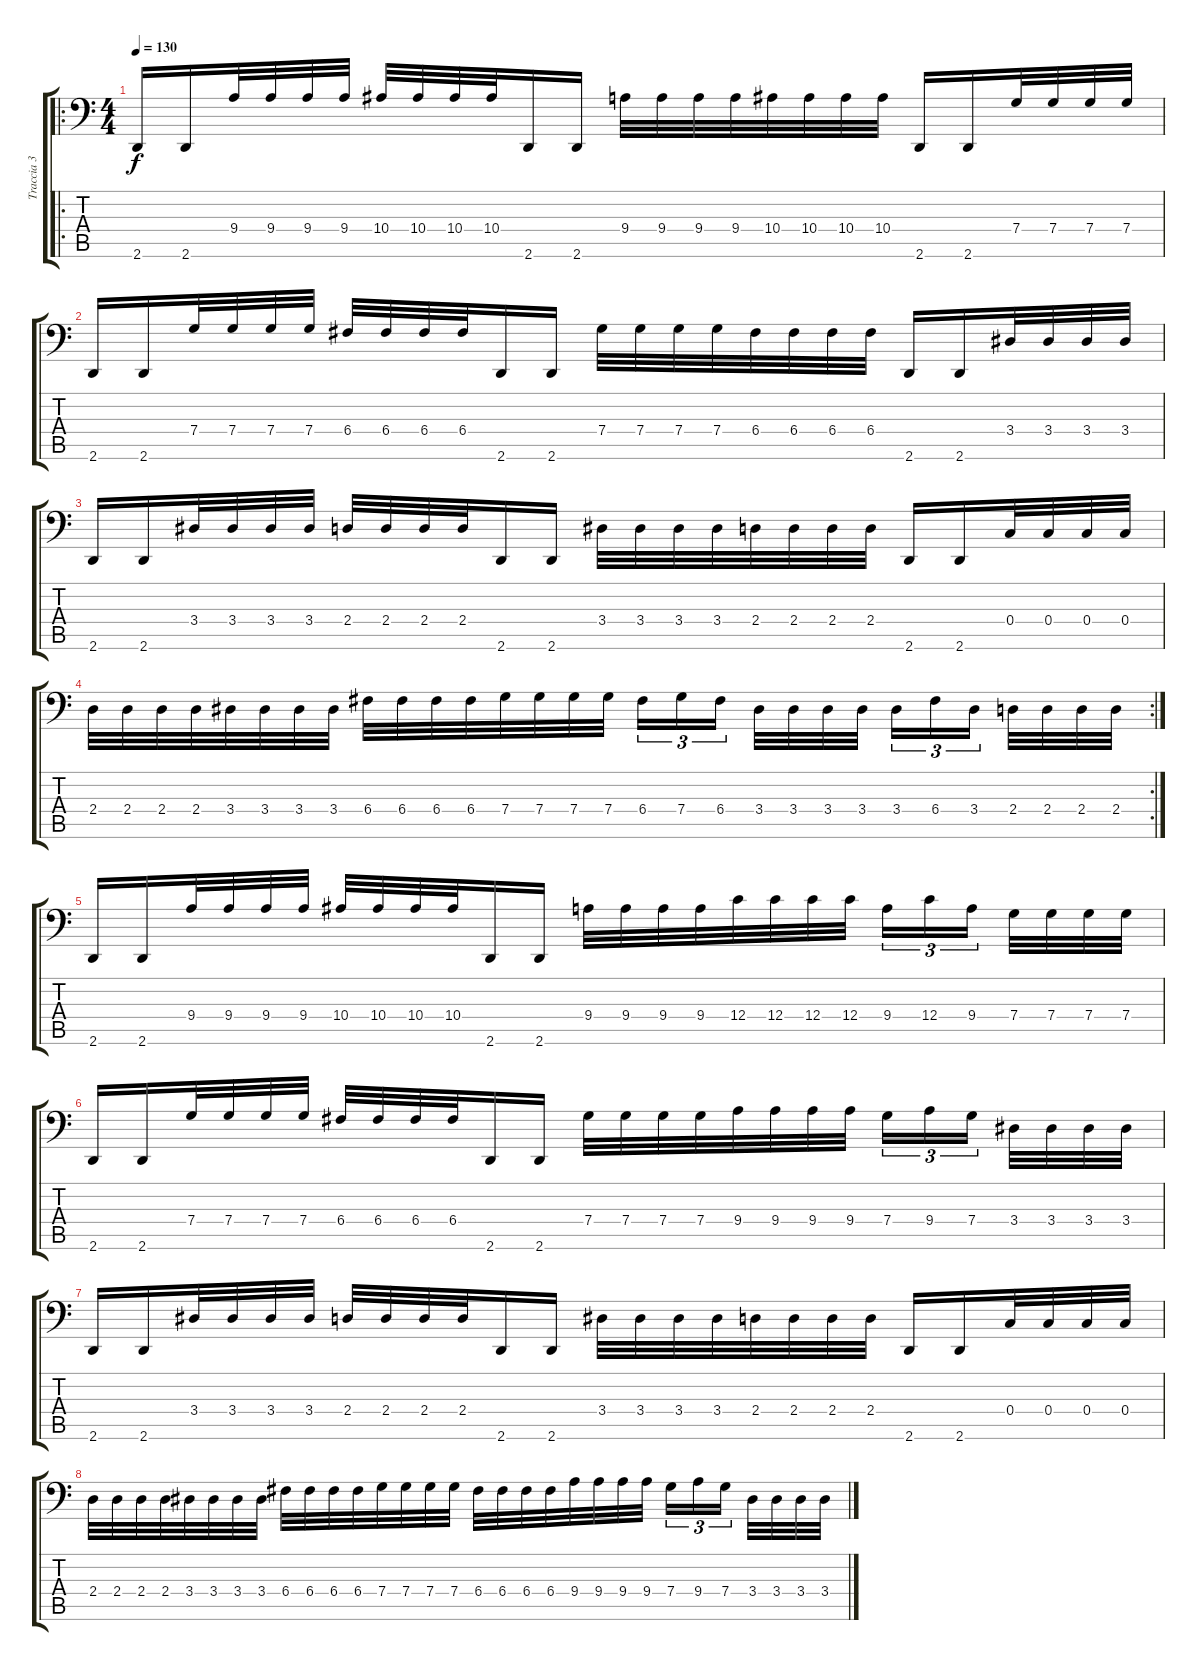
\track ("Traccia 3" "Traccia 3") {instrument electricbasspick}
\staff {score tabs}
\tuning (Eb3 Bb2 F2 C2 G1 C1) {hide}
\ro
\ts (4 4)
\tempo 130
\clef f4
\ks c
2.6.16{dy f} 2.6.16 9.4.32 9.4.32 9.4.32 9.4.32 10.4.32 10.4.32 10.4.32 10.4.32 2.6.16 2.6.16 9.4.32 9.4.32 9.4.32 9.4.32 10.4.32 10.4.32 10.4.32 10.4.32 2.6.16 2.6.16 7.4.32 7.4.32 7.4.32 7.4.32 |
2.6.16 2.6.16 7.4.32 7.4.32 7.4.32 7.4.32 6.4.32 6.4.32 6.4.32 6.4.32 2.6.16 2.6.16 7.4.32 7.4.32 7.4.32 7.4.32 6.4.32 6.4.32 6.4.32 6.4.32 2.6.16 2.6.16 3.4.32 3.4.32 3.4.32 3.4.32 |
2.6.16 2.6.16 3.4.32 3.4.32 3.4.32 3.4.32 2.4.32 2.4.32 2.4.32 2.4.32 2.6.16 2.6.16 3.4.32 3.4.32 3.4.32 3.4.32 2.4.32 2.4.32 2.4.32 2.4.32 2.6.16 2.6.16 0.4.32 0.4.32 0.4.32 0.4.32 |
\rc 2
2.4.32 2.4.32 2.4.32 2.4.32 3.4.32 3.4.32 3.4.32 3.4.32 6.4.32 6.4.32 6.4.32 6.4.32 7.4.32 7.4.32 7.4.32 7.4.32 6.4.16{tu (3 2)} 7.4.16{tu (3 2)} 6.4.16{tu (3 2) beam splitsecondary} 3.4.32 3.4.32 3.4.32 3.4.32 3.4.16{tu (3 2)} 6.4.16{tu (3 2)} 3.4.16{tu (3 2) beam splitsecondary} 2.4.32 2.4.32 2.4.32 2.4.32 |
2.6.16 2.6.16 9.4.32 9.4.32 9.4.32 9.4.32 10.4.32 10.4.32 10.4.32 10.4.32 2.6.16 2.6.16 9.4.32 9.4.32 9.4.32 9.4.32 12.4.32 12.4.32 12.4.32 12.4.32 9.4.16{tu (3 2)} 12.4.16{tu (3 2)} 9.4.16{tu (3 2) beam splitsecondary} 7.4.32 7.4.32 7.4.32 7.4.32 |
2.6.16 2.6.16 7.4.32 7.4.32 7.4.32 7.4.32 6.4.32 6.4.32 6.4.32 6.4.32 2.6.16 2.6.16 7.4.32 7.4.32 7.4.32 7.4.32 9.4.32 9.4.32 9.4.32 9.4.32 7.4.16{tu (3 2)} 9.4.16{tu (3 2)} 7.4.16{tu (3 2) beam splitsecondary} 3.4.32 3.4.32 3.4.32 3.4.32 |
2.6.16 2.6.16 3.4.32 3.4.32 3.4.32 3.4.32 2.4.32 2.4.32 2.4.32 2.4.32 2.6.16 2.6.16 3.4.32 3.4.32 3.4.32 3.4.32 2.4.32 2.4.32 2.4.32 2.4.32 2.6.16 2.6.16 0.4.32 0.4.32 0.4.32 0.4.32 |
2.4.32 2.4.32 2.4.32 2.4.32 3.4.32 3.4.32 3.4.32 3.4.32 6.4.32 6.4.32 6.4.32 6.4.32 7.4.32 7.4.32 7.4.32 7.4.32 6.4.32 6.4.32 6.4.32 6.4.32 9.4.32 9.4.32 9.4.32 9.4.32 7.4.16{tu (3 2)} 9.4.16{tu (3 2)} 7.4.16{tu (3 2) beam splitsecondary} 3.4.32 3.4.32 3.4.32 3.4.32
